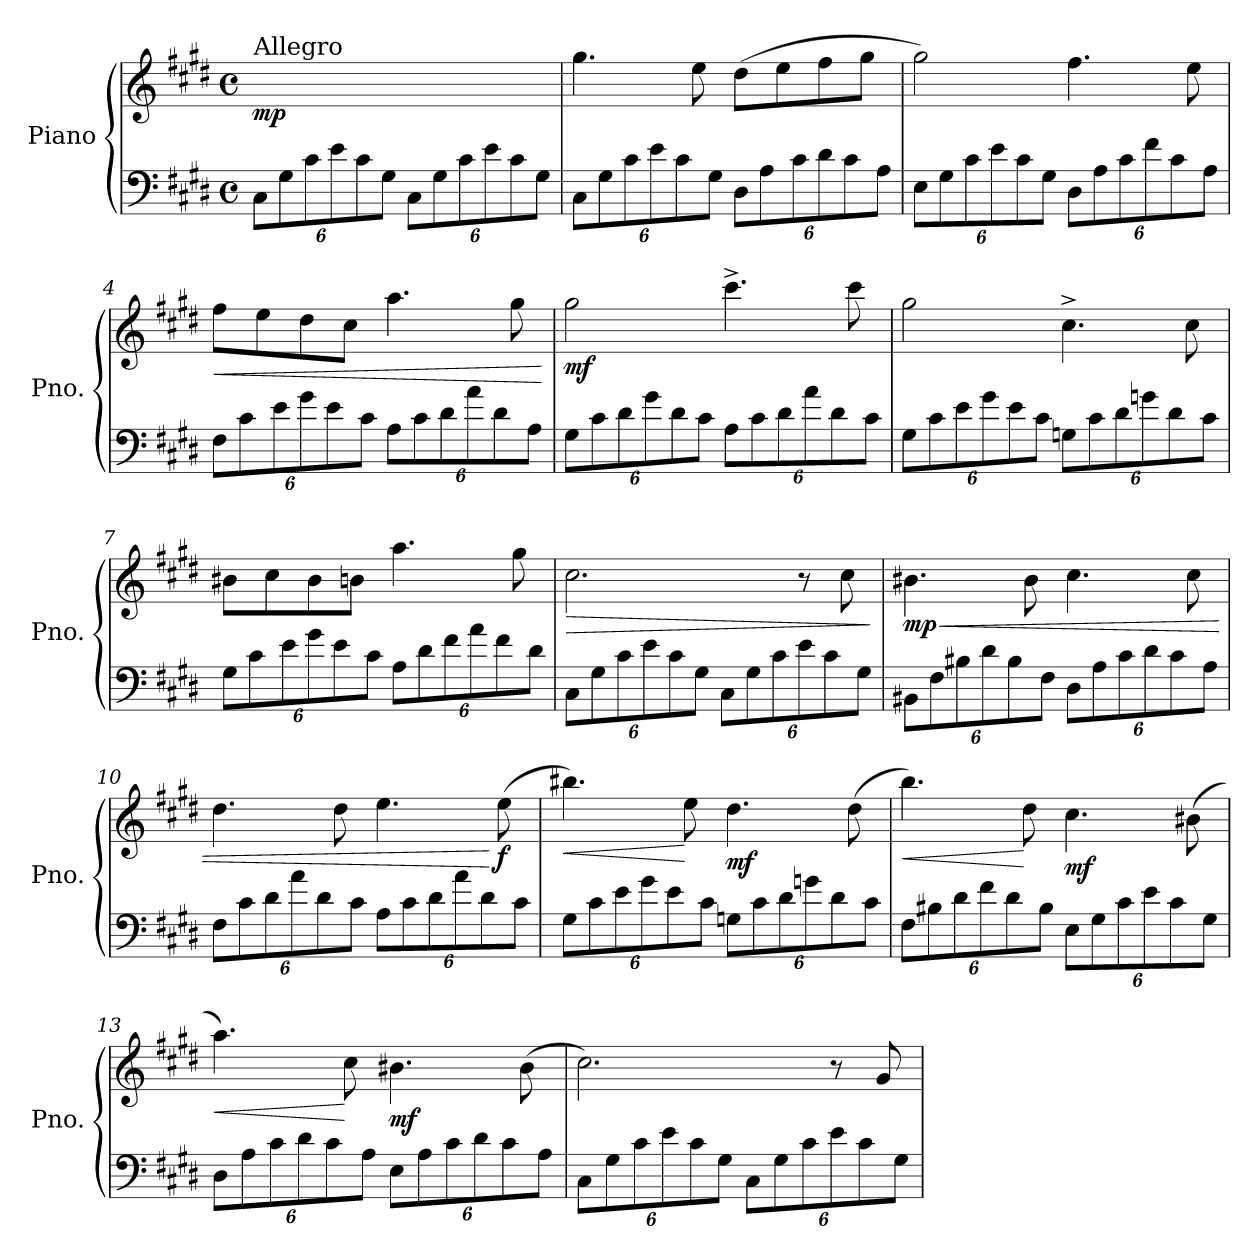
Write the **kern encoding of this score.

**kern	**kern	**dynam
*part1	*part1	*part1
*staff2	*staff1	*staff1/2
*I"Piano	*	*
*I'Pno.	*	*
*clefF4	*clefG2	*
*k[f#c#g#d#]	*k[f#c#g#d#]	*
*M4/4	*M4/4	*
*met(c)	*met(c)	*
*MM120	*MM120	*
*Xbrackettup	*	*
=1	=1	=1
!	!LO:TX:a:t=Allegro	!
!	!	!LO:DY:b
12C#\L	1ryy	mp
12G#\	.	.
12c#\	.	.
12e\	.	.
12c#\	.	.
12G#\J	.	.
12C#\L	.	.
12G#\	.	.
12c#\	.	.
12e\	.	.
12c#\	.	.
12G#\J	.	.
=2	=2	=2
12C#\L	4.gg#\	.
12G#\	.	.
12c#\	.	.
12e\	.	.
12c#\	.	.
.	8ee\	.
12G#\J	.	.
12D#\L	(8dd#\L	.
12A\	.	.
.	8ee\	.
12c#\	.	.
12d#\	8ff#\	.
12c#\	.	.
.	8gg#\J	.
12A\J	.	.
=3	=3	=3
12E\L	2gg#\)	.
12G#\	.	.
12c#\	.	.
12e\	.	.
12c#\	.	.
12G#\J	.	.
12D#\L	4.ff#\	.
12A\	.	.
12c#\	.	.
12f#\	.	.
12c#\	.	.
.	8ee\	.
12A\J	.	.
!!LO:LB:g=z
=4	=4	=4
!	!	!LO:HP:b
12F#\L	8ff#\L	<
12c#\	.	.
.	8ee\	.
12e\	.	.
12g#\	8dd#\	.
12e\	.	.
.	8cc#\J	.
12c#\J	.	.
12A\L	4.aa\	.
12c#\	.	.
12d#\	.	.
12a\	.	.
12d#\	.	.
.	8gg#\	.
12A\J	.	.
.	.	[
=5	=5	=5
!	!	!LO:DY:b
12G#\L	2gg#\	mf
12c#\	.	.
12d#\	.	.
12g#\	.	.
12d#\	.	.
12c#\J	.	.
12A\L	4.ccc#^\	.
12c#\	.	.
12d#\	.	.
12a\	.	.
12d#\	.	.
.	8ccc#\	.
12c#\J	.	.
!!LO:LB:g=z
=6	=6	=6
12G#\L	2gg#\	.
12c#\	.	.
12e\	.	.
12g#\	.	.
12e\	.	.
12c#\J	.	.
12Gn\L	4.cc#^\	.
12c#\	.	.
12d#\	.	.
12gn\	.	.
12d#\	.	.
.	8cc#\	.
12c#\J	.	.
=7	=7	=7
12G#\L	8b#X\L	.
12c#\	.	.
.	8cc#\	.
12e\	.	.
12g#\	8b#\	.
12e\	.	.
.	8bn\J	.
12c#\J	.	.
12A\L	4.aa\	.
12d#\	.	.
12f#\	.	.
12a\	.	.
12f#\	.	.
.	8gg#\	.
12d#\J	.	.
=8	=8	=8
!	!	!LO:HP:b
12C#\L	2.cc#\	>
12G#\	.	.
12c#\	.	.
12e\	.	.
12c#\	.	.
12G#\J	.	.
12C#\L	.	.
12G#\	.	.
12c#\	.	.
12e\	8r	.
12c#\	.	.
.	8cc#\	.
12G#\J	.	.
.	.	]
!!LO:LB:g=z
=9	=9	=9
!	!	!LO:HP:b
!	!	!LO:DY:n=1:b
12BB#X\L	4.b#X\	< mp
12F#\	.	.
12B#X\	.	.
12d#\	.	.
12B#\	.	.
.	8b#\	.
12F#\J	.	.
12D#\L	4.cc#\	.
12A\	.	.
12c#\	.	.
12d#\	.	.
12c#\	.	.
.	8cc#\	.
12A\J	.	.
=10	=10	=10
12F#\L	4.dd#\	.
12c#\	.	.
12d#\	.	.
12a\	.	.
12d#\	.	.
.	8dd#\	.
12c#\J	.	.
12A\L	4.ee\	.
12c#\	.	.
12d#\	.	.
12a\	.	.
12d#\	.	.
!	!	!LO:DY:n=1:b
.	(8ee\	[ f
12c#\J	.	.
!!LO:LB:g=z
=11	=11	=11
!	!	!LO:HP:b
!	!	!LO:DY:n=1:b
!	!	!LO:DY:n=2:b
12G#\L	4.bb#X\)	< mp sfp
12c#\	.	.
12e\	.	.
12g#\	.	.
12e\	.	.
.	8ee\	[
12c#\J	.	.
!	!	!LO:DY:n=3:b
12Gn\L	4.dd#\	mf
12c#\	.	.
12d#\	.	.
12gn\	.	.
12d#\	.	.
.	(8dd#\	.
12c#\J	.	.
=12	=12	=12
!	!	!LO:HP:b
!	!	!LO:DY:n=1:a=2
!	!	!LO:DY:n=2:b
12F#\L	4.bb\)	< mp sfp
12B#X\	.	.
12d#\	.	.
12f#\	.	.
12d#\	.	.
.	8dd#\	[
12B#\J	.	.
!	!	!LO:DY:n=3:b
12E\L	4.cc#\	mf
12G#\	.	.
12c#\	.	.
12e\	.	.
12c#\	.	.
.	(8b#X\	.
12G#\J	.	.
!!LO:PB:g=z
=13	=13	=13
!	!	!LO:HP:b
!	!	!LO:DY:n=1:a=2
!	!	!LO:DY:n=2:b
12D#\L	4.aa\)	< mp sfp
12A\	.	.
12c#\	.	.
12d#\	.	.
12c#\	.	.
.	8cc#\	[
12A\J	.	.
!	!	!LO:DY:n=3:b
12E\L	4.b#X\	mf
12A\	.	.
12c#\	.	.
12d#\	.	.
12c#\	.	.
.	(8b#\	.
12A\J	.	.
=14	=14	=14
12C#\L	2.cc#\)	.
12G#\	.	.
12c#\	.	.
12e\	.	.
12c#\	.	.
12G#\J	.	.
12C#\L	.	.
12G#\	.	.
12c#\	.	.
12e\	8r	.
12c#\	.	.
.	8g#/	.
12G#\J	.	.
=	=	=
*-	*-	*-
